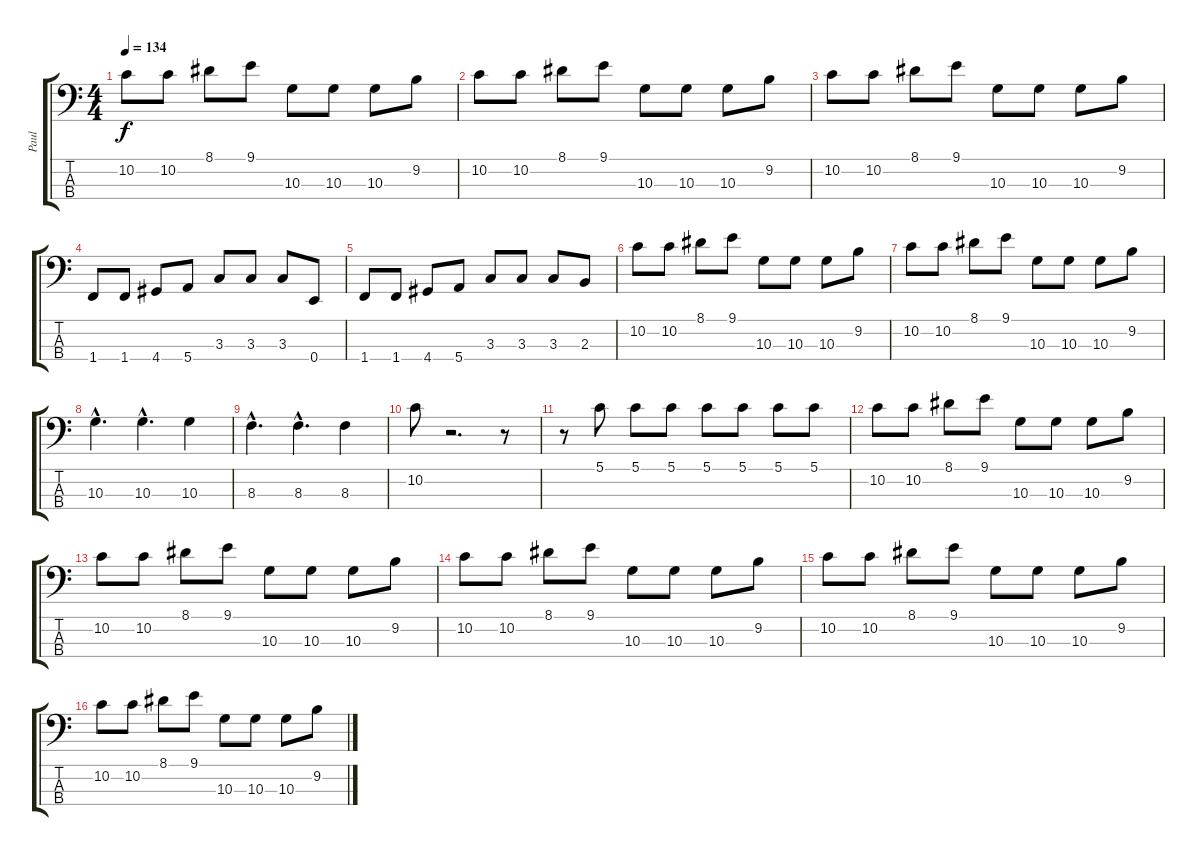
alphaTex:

\track ("Paul" "Paul") {instrument electricbassfinger}
\staff {score tabs}
\tuning (G2 D2 A1 E1) {hide}
\ts (4 4)
\tempo 134
\clef f4
\ks c
10.2.8{dy f} 10.2.8 8.1.8 9.1.8 10.3.8 10.3.8 10.3.8 9.2.8 |
10.2.8 10.2.8 8.1.8 9.1.8 10.3.8 10.3.8 10.3.8 9.2.8 |
10.2.8 10.2.8 8.1.8 9.1.8 10.3.8 10.3.8 10.3.8 9.2.8 |
1.4.8 1.4.8 4.4.8 5.4.8 3.3.8 3.3.8 3.3.8 0.4.8 |
1.4.8 1.4.8 4.4.8 5.4.8 3.3.8 3.3.8 3.3.8 2.3.8 |
10.2.8 10.2.8 8.1.8 9.1.8 10.3.8 10.3.8 10.3.8 9.2.8 |
10.2.8 10.2.8 8.1.8 9.1.8 10.3.8 10.3.8 10.3.8 9.2.8 |
10.3{hac}.4{d} 10.3{hac}.4{d} 10.3.4 |
8.3{hac}.4{d} 8.3{hac}.4{d} 8.3.4 |
10.2.8 r.2{d} r.8 |
r.8 5.1.8 5.1.8 5.1.8 5.1.8 5.1.8 5.1.8 5.1.8 |
10.2.8 10.2.8 8.1.8 9.1.8 10.3.8 10.3.8 10.3.8 9.2.8 |
10.2.8 10.2.8 8.1.8 9.1.8 10.3.8 10.3.8 10.3.8 9.2.8 |
10.2.8 10.2.8 8.1.8 9.1.8 10.3.8 10.3.8 10.3.8 9.2.8 |
10.2.8 10.2.8 8.1.8 9.1.8 10.3.8 10.3.8 10.3.8 9.2.8 |
10.2.8 10.2.8 8.1.8 9.1.8 10.3.8 10.3.8 10.3.8 9.2.8
